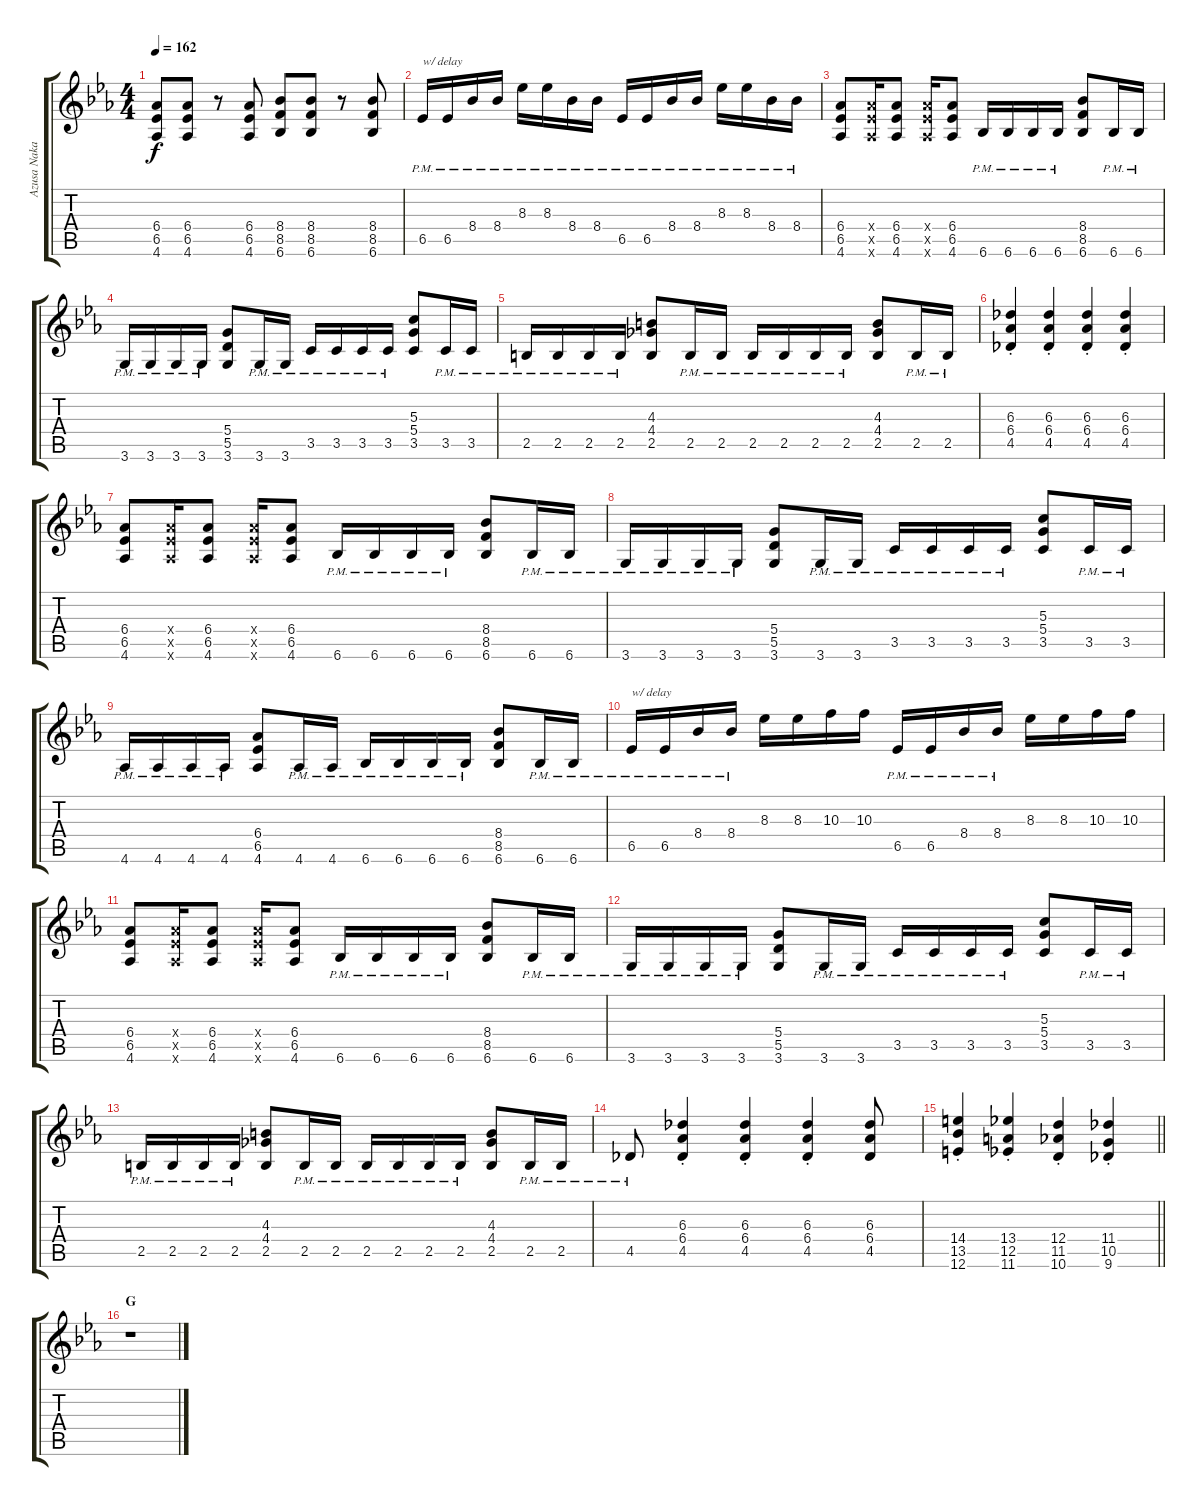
\track ("Azusa Nakano" "Azusa Naka") {instrument overdrivenguitar}
\staff {score tabs}
\tuning (E4 B3 G3 D3 A2 E2) {hide}
\ts (4 4)
\tempo 162
\clef g2
\ks eb
(6.4 6.5 4.6).8{dy f} (6.4 6.5 4.6).8 r.8 (6.4 6.5 4.6).8 (8.4 8.5 6.6).8 (8.4 8.5 6.6).8 r.8 (8.4 8.5 6.6).8 |
6.5{pm}.16{txt "w/ delay"} 6.5{pm}.16 8.4{pm}.16 8.4{pm}.16 8.3{pm}.16 8.3{pm}.16 8.4{pm}.16 8.4{pm}.16 6.5{pm}.16 6.5{pm}.16 8.4{pm}.16 8.4{pm}.16 8.3{pm}.16 8.3{pm}.16 8.4{pm}.16 8.4{pm}.16 |
(6.4 6.5 4.6).8 (6.4{x} 6.5{x} 4.6{x}).16 (6.4 6.5 4.6).8 (6.4{x} 6.5{x} 4.6{x}).16 (6.4 6.5 4.6).8 6.6{pm}.16 6.6{pm}.16 6.6{pm}.16 6.6{pm}.16 (8.4 8.5 6.6).8 6.6{pm}.16 6.6{pm}.16 |
3.6{pm}.16 3.6{pm}.16 3.6{pm}.16 3.6{pm}.16 (5.4 5.5 3.6).8 3.6{pm}.16 3.6{pm}.16 3.5{pm}.16 3.5{pm}.16 3.5{pm}.16 3.5{pm}.16 (5.3 5.4 3.5).8 3.5{pm}.16 3.5{pm}.16 |
2.5{pm}.16 2.5{pm}.16 2.5{pm}.16 2.5{pm}.16 (4.3 4.4 2.5).8 2.5{pm}.16 2.5{pm}.16 2.5{pm}.16 2.5{pm}.16 2.5{pm}.16 2.5{pm}.16 (4.3 4.4 2.5).8 2.5{pm}.16 2.5{pm}.16 |
(6.3{st} 6.4{st} 4.5{st}).4 (6.3{st} 6.4{st} 4.5{st}).4 (6.3{st} 6.4{st} 4.5{st}).4 (6.3{st} 6.4{st} 4.5{st}).4 |
(6.4 6.5 4.6).8 (6.4{x} 6.5{x} 4.6{x}).16 (6.4 6.5 4.6).8 (6.4{x} 6.5{x} 4.6{x}).16 (6.4 6.5 4.6).8 6.6{pm}.16 6.6{pm}.16 6.6{pm}.16 6.6{pm}.16 (8.4 8.5 6.6).8 6.6{pm}.16 6.6{pm}.16 |
3.6{pm}.16 3.6{pm}.16 3.6{pm}.16 3.6{pm}.16 (5.4 5.5 3.6).8 3.6{pm}.16 3.6{pm}.16 3.5{pm}.16 3.5{pm}.16 3.5{pm}.16 3.5{pm}.16 (5.3 5.4 3.5).8 3.5{pm}.16 3.5{pm}.16 |
4.6{pm}.16 4.6{pm}.16 4.6{pm}.16 4.6{pm}.16 (6.4 6.5 4.6).8 4.6{pm}.16 4.6{pm}.16 6.6{pm}.16 6.6{pm}.16 6.6{pm}.16 6.6{pm}.16 (8.4 8.5 6.6).8 6.6{pm}.16 6.6{pm}.16 |
6.5{pm}.16{txt "w/ delay"} 6.5{pm}.16 8.4{pm}.16 8.4{pm}.16 8.3.16 8.3.16 10.3.16 10.3.16 6.5{pm}.16 6.5{pm}.16 8.4{pm}.16 8.4{pm}.16 8.3.16 8.3.16 10.3.16 10.3.16 |
(6.4 6.5 4.6).8 (6.4{x} 6.5{x} 4.6{x}).16 (6.4 6.5 4.6).8 (6.4{x} 6.5{x} 4.6{x}).16 (6.4 6.5 4.6).8 6.6{pm}.16 6.6{pm}.16 6.6{pm}.16 6.6{pm}.16 (8.4 8.5 6.6).8 6.6{pm}.16 6.6{pm}.16 |
3.6{pm}.16 3.6{pm}.16 3.6{pm}.16 3.6{pm}.16 (5.4 5.5 3.6).8 3.6{pm}.16 3.6{pm}.16 3.5{pm}.16 3.5{pm}.16 3.5{pm}.16 3.5{pm}.16 (5.3 5.4 3.5).8 3.5{pm}.16 3.5{pm}.16 |
2.5{pm}.16 2.5{pm}.16 2.5{pm}.16 2.5{pm}.16 (4.3 4.4 2.5).8 2.5{pm}.16 2.5{pm}.16 2.5{pm}.16 2.5{pm}.16 2.5{pm}.16 2.5{pm}.16 (4.3 4.4 2.5).8 2.5{pm}.16 2.5{pm}.16 |
4.5{pm}.8 (6.3{st} 6.4{st} 4.5{st}).4 (6.3{st} 6.4{st} 4.5{st}).4 (6.3{st} 6.4{st} 4.5{st}).4 (6.3 6.4 4.5).8 |
\barLineRight lightlight
(14.4{st} 13.5{st} 12.6{st}).4 (13.4{st} 12.5{st} 11.6{st}).4 (12.4{st} 11.5{st} 10.6{st}).4 (11.4{st} 10.5{st} 9.6{st}).4 |
\section ("" "G")
r.1
